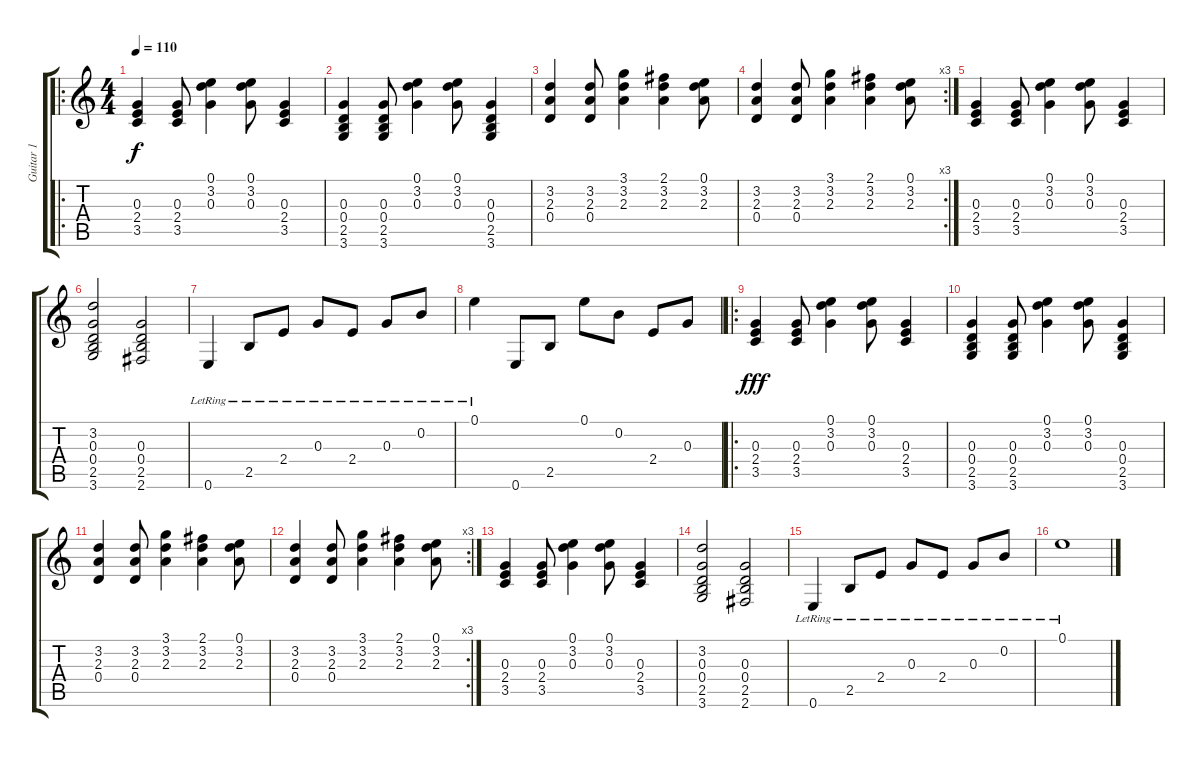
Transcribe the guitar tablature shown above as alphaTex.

\track ("Guitar 1" "Guitar 1") {instrument acousticguitarnylon}
\staff {score tabs}
\tuning (E4 B3 G3 D3 A2 E2) {hide}
\ro
\ts (4 4)
\tempo 110
\clef g2
\ks c
(0.3 2.4 3.5).4{dy f} (0.3 2.4 3.5).8 (0.1 3.2 0.3).4 (0.1 3.2 0.3).8 (0.3 2.4 3.5).4 |
(0.3 0.4 2.5 3.6).4 (0.3 0.4 2.5 3.6).8 (0.1 3.2 0.3).4 (0.1 3.2 0.3).8 (0.3 0.4 2.5 3.6).4 |
(3.2 2.3 0.4).4 (3.2 2.3 0.4).8 (3.1 3.2 2.3).4 (2.1 3.2 2.3).4 (0.1 3.2 2.3).8 |
\rc 3
(3.2 2.3 0.4).4 (3.2 2.3 0.4).8 (3.1 3.2 2.3).4 (2.1 3.2 2.3).4 (0.1 3.2 2.3).8 |
(0.3 2.4 3.5).4 (0.3 2.4 3.5).8 (0.1 3.2 0.3).4 (0.1 3.2 0.3).8 (0.3 2.4 3.5).4 |
(3.2 0.3 0.4 2.5 3.6).2 (0.3 0.4 2.5 2.6).2 |
0.6{lr}.4 2.5{lr}.8 2.4{lr}.8 0.3{lr}.8 2.4{lr}.8 0.3{lr}.8 0.2{lr}.8 |
0.1{lr}.4 0.6.8 2.5.8 0.1.8 0.2.8 2.4.8 0.3.8 |
\ro
(0.3 2.4 3.5).4{dy fff} (0.3 2.4 3.5).8 (0.1 3.2 0.3).4 (0.1 3.2 0.3).8 (0.3 2.4 3.5).4 |
(0.3 0.4 2.5 3.6).4 (0.3 0.4 2.5 3.6).8 (0.1 3.2 0.3).4 (0.1 3.2 0.3).8 (0.3 0.4 2.5 3.6).4 |
(3.2 2.3 0.4).4 (3.2 2.3 0.4).8 (3.1 3.2 2.3).4 (2.1 3.2 2.3).4 (0.1 3.2 2.3).8 |
\rc 3
(3.2 2.3 0.4).4 (3.2 2.3 0.4).8 (3.1 3.2 2.3).4 (2.1 3.2 2.3).4 (0.1 3.2 2.3).8 |
(0.3 2.4 3.5).4 (0.3 2.4 3.5).8 (0.1 3.2 0.3).4 (0.1 3.2 0.3).8 (0.3 2.4 3.5).4 |
(3.2 0.3 0.4 2.5 3.6).2 (0.3 0.4 2.5 2.6).2 |
0.6{lr}.4 2.5{lr}.8 2.4{lr}.8 0.3{lr}.8 2.4{lr}.8 0.3{lr}.8 0.2{lr}.8 |
0.1{lr}.1
